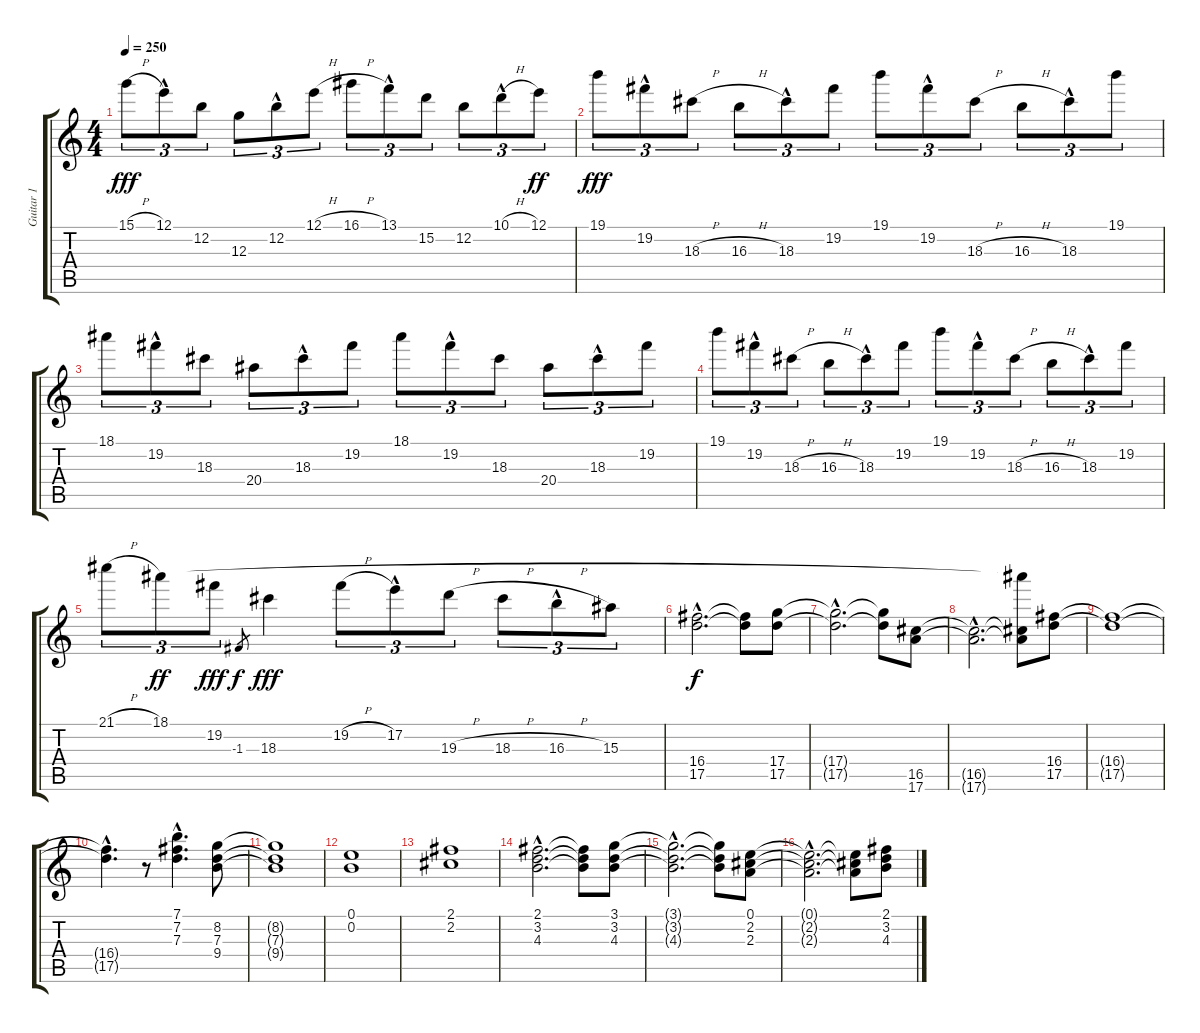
\track ("Guitar 1" "Guitar 1") {instrument overdrivenguitar}
\staff {score tabs}
\tuning (E4 B3 G3 D3 A2 E2) {hide}
\ts (4 4)
\tempo 250
\clef g2
\ks c
15.1{h}.8{tu (3 2) dy fff} 12.1{hac}.8{tu (3 2)} 12.2.8{tu (3 2)} 12.3.8{tu (3 2)} 12.2{hac}.8{tu (3 2)} 12.1{h}.8{tu (3 2)} 16.1{h}.8{tu (3 2)} 13.1{hac}.8{tu (3 2)} 15.2.8{tu (3 2)} 12.2.8{tu (3 2)} 10.1{h hac}.8{tu (3 2)} 12.1.8{tu (3 2) dy ff} |
19.1.8{tu (3 2) dy fff} 19.2{hac}.8{tu (3 2)} 18.3{h}.8{tu (3 2)} 16.3{h}.8{tu (3 2)} 18.3{hac}.8{tu (3 2)} 19.2.8{tu (3 2)} 19.1.8{tu (3 2)} 19.2{hac}.8{tu (3 2)} 18.3{h}.8{tu (3 2)} 16.3{h}.8{tu (3 2)} 18.3{hac}.8{tu (3 2)} 19.1.8{tu (3 2)} |
18.1.8{tu (3 2)} 19.2{hac}.8{tu (3 2)} 18.3.8{tu (3 2)} 20.4.8{tu (3 2)} 18.3{hac}.8{tu (3 2)} 19.2.8{tu (3 2)} 18.1.8{tu (3 2)} 19.2{hac}.8{tu (3 2)} 18.3.8{tu (3 2)} 20.4.8{tu (3 2)} 18.3{hac}.8{tu (3 2)} 19.2.8{tu (3 2)} |
19.1.8{tu (3 2)} 19.2{hac}.8{tu (3 2)} 18.3{h}.8{tu (3 2)} 16.3{h}.8{tu (3 2)} 18.3{hac}.8{tu (3 2)} 19.2.8{tu (3 2)} 19.1.8{tu (3 2)} 19.2{hac}.8{tu (3 2)} 18.3{h}.8{tu (3 2)} 16.3{h}.8{tu (3 2)} 18.3{hac}.8{tu (3 2)} 19.2.8{tu (3 2)} |
21.1{h}.8{tu (3 2)} 18.1.8{tu (3 2) dy ff} 19.2.8{tu (3 2) dy fff} -1.3.8{gr dy f} 18.3.4{dy fff} 19.2{h}.8{tu (3 2)} 17.2{hac}.8{tu (3 2)} 19.3{h}.8{tu (3 2)} 18.3{h}.8{tu (3 2)} 16.3{h hac}.8{tu (3 2)} 15.3.8{tu (3 2)} |
(16.4{hac} 17.5{hac}).2{d dy f} (16.4{t} 17.5{t}).8 (17.4 17.5).8 |
(17.4{hac t} 17.5{hac t}).2{d} (17.4{t} 17.5{t}).8 (16.5 17.6).8 |
(16.5{hac t} 17.6{hac t}).2{d} (18.1{t} 16.5{t} 17.6{t}).8 (16.4 17.5).8 |
(16.4{t} 17.5{t}).1 |
(16.4{hac t} 17.5{hac t}).4{d} r.8 (7.1{hac} 7.2{hac} 7.3{hac}).4{d} (8.2 7.3 9.4).8 |
(8.2{t} 7.3{t} 9.4{t}).1 |
(0.1 0.2).1 |
(2.1 2.2).1 |
(2.1{hac} 3.2{hac} 4.3{hac}).2{d} (2.1{t} 3.2{t} 4.3{t}).8 (3.1 3.2 4.3).8 |
(3.1{hac t} 3.2{hac t} 4.3{hac t}).2{d} (3.1{t} 3.2{t} 4.3{t}).8 (0.1 2.2 2.3).8 |
(0.1{hac t} 2.2{hac t} 2.3{hac t}).2{d} (0.1{t} 2.2{t} 2.3{t}).8 (2.1 3.2 4.3).8
